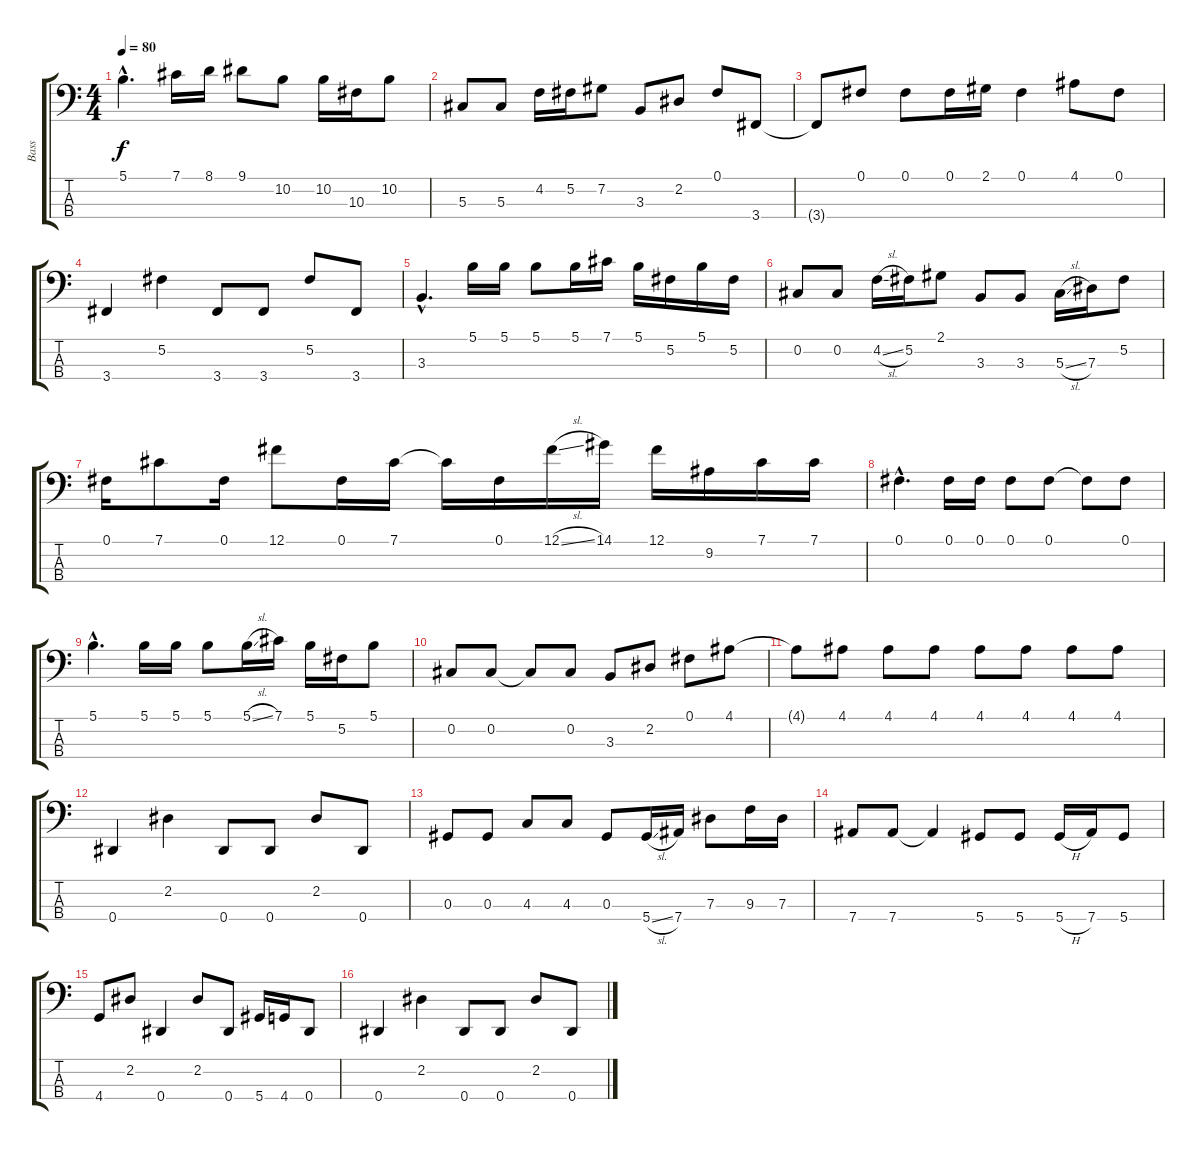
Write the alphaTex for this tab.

\track ("Bass" "Bass") {instrument electricbasspick}
\staff {score tabs}
\tuning (Gb2 Db2 Ab1 Eb1) {hide}
\ts (4 4)
\tempo 80
\clef f4
\ks c
5.1{hac}.4{d dy f} 7.1.16 8.1.16 9.1.8 10.2.8 10.2.16 10.3.16 10.2.8 |
5.3.8 5.3.8 4.2.16 5.2.16 7.2.8 3.3.8 2.2.8 0.1.8 3.4.8 |
3.4{t}.8 0.1.8 0.1.8 0.1.16 2.1.16 0.1.4 4.1.8 0.1.8 |
3.4.4 5.2.4 3.4.8 3.4.8 5.2.8 3.4.8 |
3.3{hac}.4{d} 5.1.16 5.1.16 5.1.8 5.1.16 7.1.16 5.1.16 5.2.16 5.1.16 5.2.16 |
0.2.8 0.2.8 4.2{sl}.16 5.2.16 2.1.8 3.3.8 3.3.8 5.3{sl}.16 7.3.16 5.2.8 |
0.1.16 7.1.8 0.1.16 12.1.8 0.1.16 7.1.16 7.1{t}.16 0.1.16 12.1{sl}.16 14.1.16 12.1.16 9.2.16 7.1.16 7.1.16 |
0.1{hac}.4{d} 0.1.16 0.1.16 0.1.8 0.1.8 0.1{t}.8 0.1.8 |
5.1{hac}.4{d} 5.1.16 5.1.16 5.1.8 5.1{sl}.16 7.1.16 5.1.16 5.2.16 5.1.8 |
0.2.8 0.2.8 0.2{t}.8 0.2.8 3.3.8 2.2.8 0.1.8 4.1.8 |
4.1{t}.8 4.1.8 4.1.8 4.1.8 4.1.8 4.1.8 4.1.8 4.1.8 |
0.4.4 2.2.4 0.4.8 0.4.8 2.2.8 0.4.8 |
0.3.8 0.3.8 4.3.8 4.3.8 0.3.8 5.4{sl}.16 7.4.16 7.3.8 9.3.16 7.3.16 |
7.4.8 7.4.8 7.4{t}.4 5.4.8 5.4.8 5.4{h}.16 7.4.16 5.4.8 |
4.4.8 2.2.8 0.4.4 2.2.8 0.4.8 5.4.16 4.4.16 0.4.8 |
0.4.4 2.2.4 0.4.8 0.4.8 2.2.8 0.4.8
